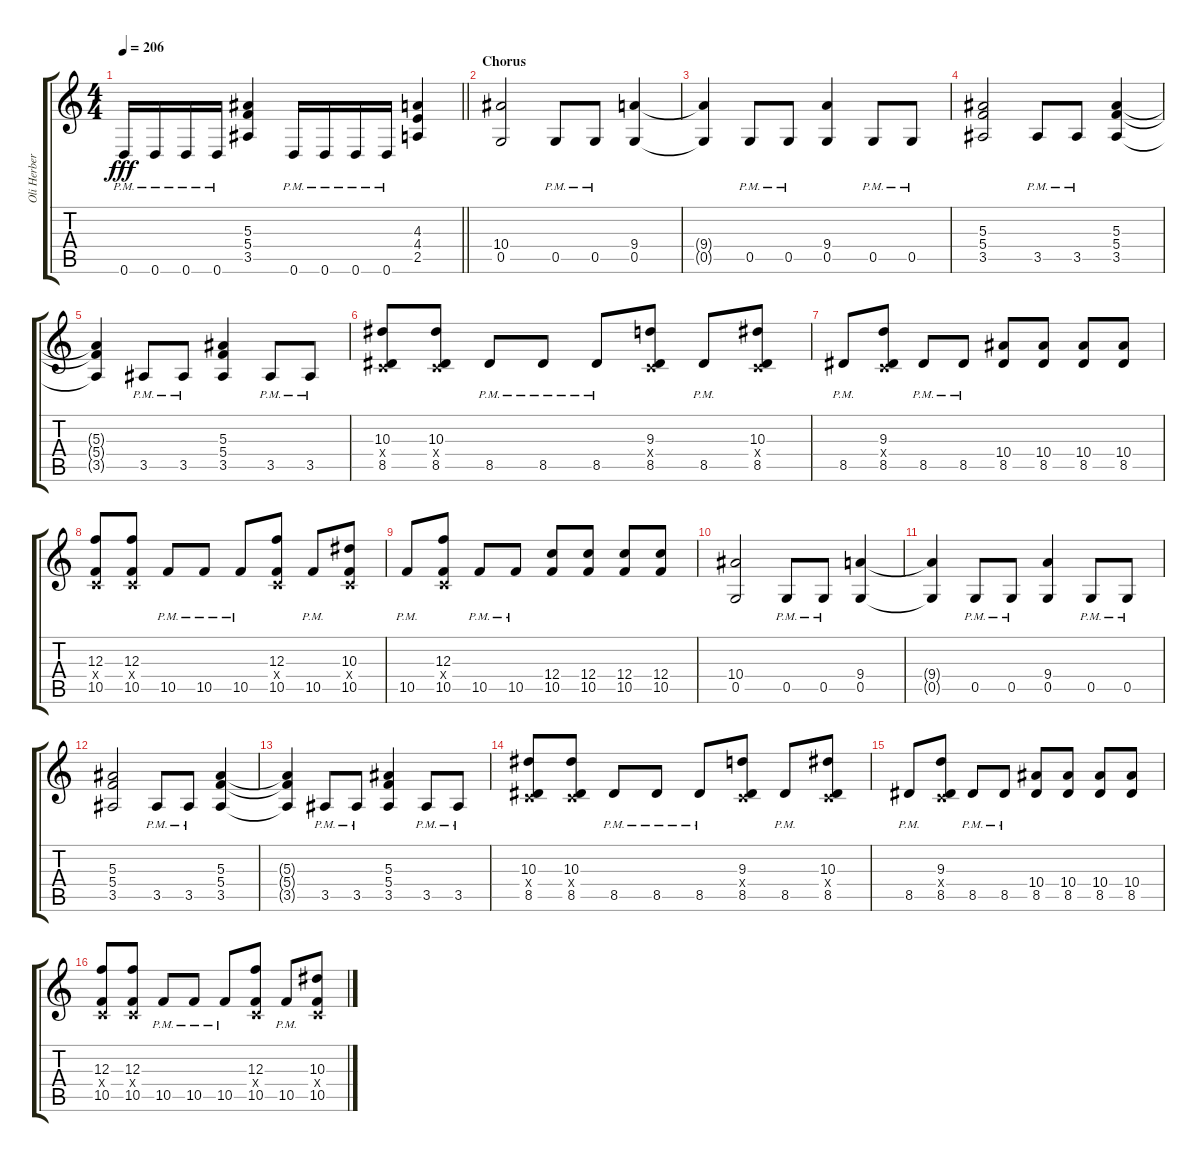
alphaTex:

\track ("Oli Herbert" "Oli Herber") {instrument overdrivenguitar}
\staff {score tabs}
\tuning (D4 A3 F3 C3 G2 D2) {hide}
\ts (4 4)
\tempo 206
\clef g2
\barLineRight lightlight
\ks c
0.6{pm}.16{dy fff} 0.6{pm}.16 0.6{pm}.16 0.6{pm}.16 (5.3 5.4 3.5).4 0.6{pm}.16 0.6{pm}.16 0.6{pm}.16 0.6{pm}.16 (4.3 4.4 2.5).4 |
\section ("" "Chorus")
(10.4 0.5).2 0.5{pm}.8 0.5{pm}.8 (9.4 0.5).4 |
(9.4{t} 0.5{t}).4 0.5{pm}.8 0.5{pm}.8 (9.4 0.5).4 0.5{pm}.8 0.5{pm}.8 |
(5.3 5.4 3.5).2 3.5{pm}.8 3.5{pm}.8 (5.3 5.4 3.5).4 |
(5.3{t} 5.4{t} 3.5{t}).4 3.5{pm}.8 3.5{pm}.8 (5.3 5.4 3.5).4 3.5{pm}.8 3.5{pm}.8 |
(10.3 0.4{x} 8.5).8 (10.3 0.4{x} 8.5).8 8.5{pm}.8 8.5{pm}.8 8.5{pm}.8 (9.3 0.4{x} 8.5).8 8.5{pm}.8 (10.3 0.4{x} 8.5).8 |
8.5{pm}.8 (9.3 0.4{x} 8.5).8 8.5{pm}.8 8.5{pm}.8 (10.4 8.5).8 (10.4 8.5).8 (10.4 8.5).8 (10.4 8.5).8 |
(12.3 0.4{x} 10.5).8 (12.3 0.4{x} 10.5).8 10.5{pm}.8 10.5{pm}.8 10.5{pm}.8 (12.3 0.4{x} 10.5).8 10.5{pm}.8 (10.3 0.4{x} 10.5).8 |
10.5{pm}.8 (12.3 0.4{x} 10.5).8 10.5{pm}.8 10.5{pm}.8 (12.4 10.5).8 (12.4 10.5).8 (12.4 10.5).8 (12.4 10.5).8 |
(10.4 0.5).2 0.5{pm}.8 0.5{pm}.8 (9.4 0.5).4 |
(9.4{t} 0.5{t}).4 0.5{pm}.8 0.5{pm}.8 (9.4 0.5).4 0.5{pm}.8 0.5{pm}.8 |
(5.3 5.4 3.5).2 3.5{pm}.8 3.5{pm}.8 (5.3 5.4 3.5).4 |
(5.3{t} 5.4{t} 3.5{t}).4 3.5{pm}.8 3.5{pm}.8 (5.3 5.4 3.5).4 3.5{pm}.8 3.5{pm}.8 |
(10.3 0.4{x} 8.5).8 (10.3 0.4{x} 8.5).8 8.5{pm}.8 8.5{pm}.8 8.5{pm}.8 (9.3 0.4{x} 8.5).8 8.5{pm}.8 (10.3 0.4{x} 8.5).8 |
8.5{pm}.8 (9.3 0.4{x} 8.5).8 8.5{pm}.8 8.5{pm}.8 (10.4 8.5).8 (10.4 8.5).8 (10.4 8.5).8 (10.4 8.5).8 |
(12.3 0.4{x} 10.5).8 (12.3 0.4{x} 10.5).8 10.5{pm}.8 10.5{pm}.8 10.5{pm}.8 (12.3 0.4{x} 10.5).8 10.5{pm}.8 (10.3 0.4{x} 10.5).8
